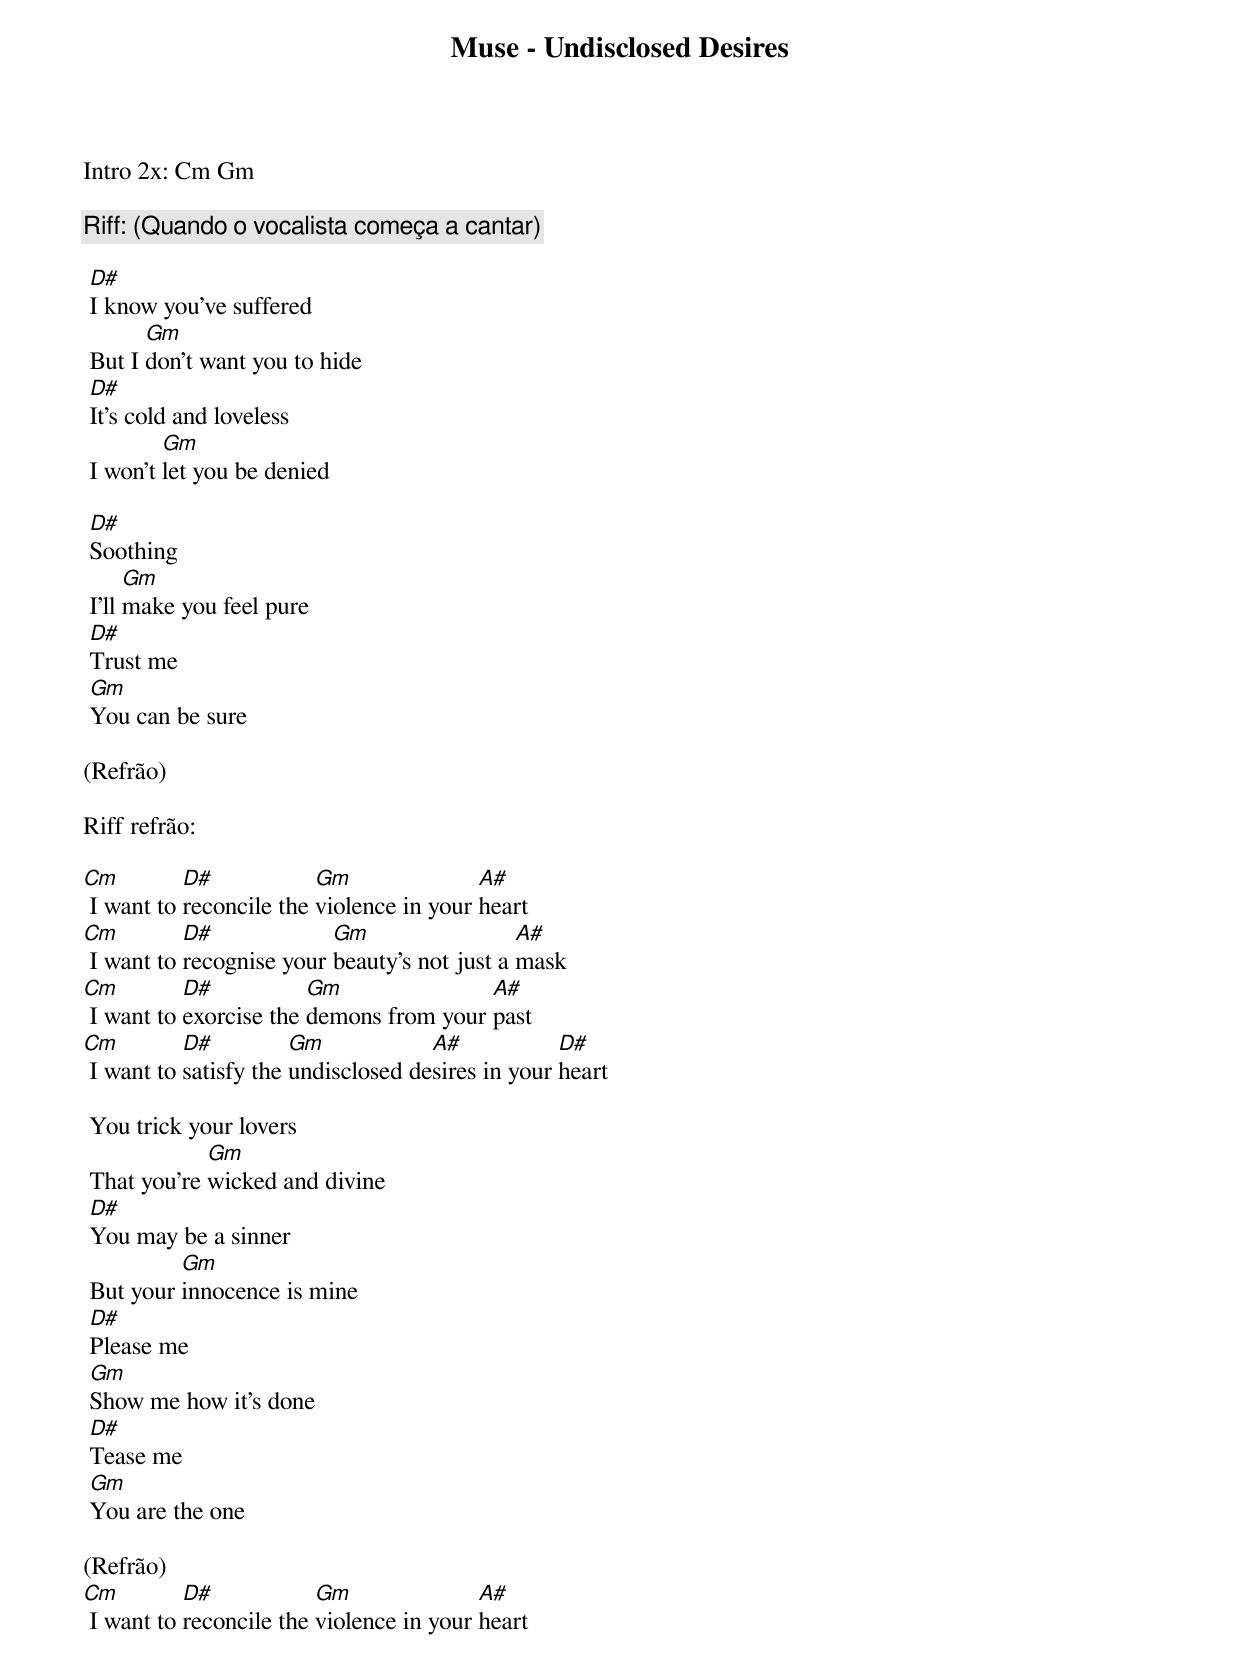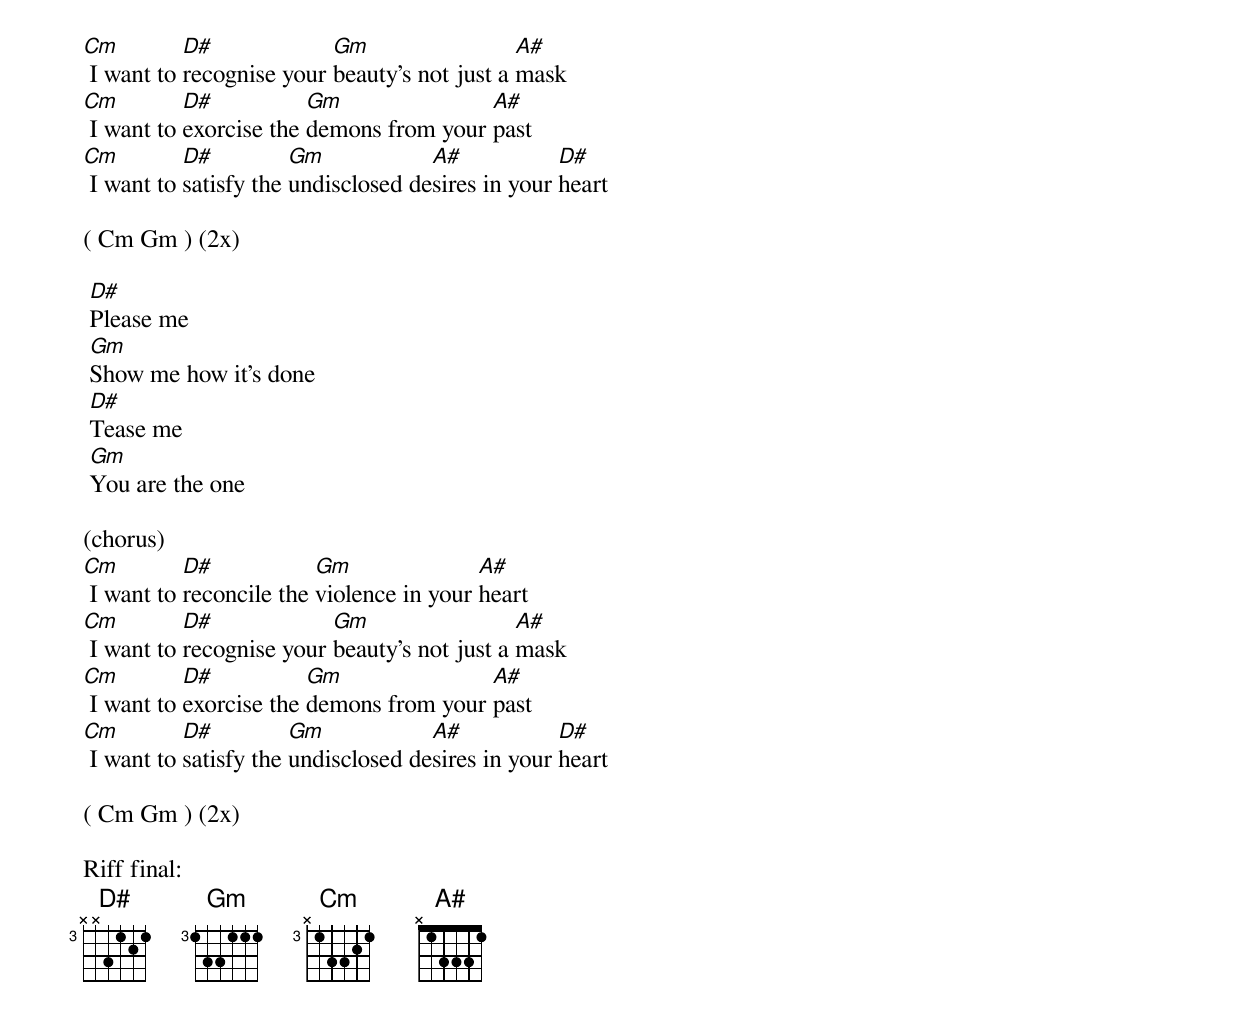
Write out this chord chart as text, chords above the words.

Muse - Undisclosed Desires

Intro 2x: Cm Gm

Riff: (Quando o vocalista começa a cantar)

 D#
 I know you've suffered
       Gm
 But I don't want you to hide
 D#
 It's cold and loveless
         Gm
 I won't let you be denied

 D#
 Soothing
      Gm
 I'll make you feel pure
 D#
 Trust me
 Gm
 You can be sure

(Refrão)

Riff refrão:

Cm         D#            Gm               A#
 I want to reconcile the violence in your heart
Cm         D#             Gm                  A#
 I want to recognise your beauty's not just a mask
Cm         D#           Gm               A#
 I want to exorcise the demons from your past
Cm         D#          Gm            A#            D#
 I want to satisfy the undisclosed desires in your heart

 You trick your lovers
             Gm
 That you're wicked and divine
 D#
 You may be a sinner
          Gm
 But your innocence is mine
 D#
 Please me
 Gm
 Show me how it's done
 D#
 Tease me
 Gm
 You are the one

(Refrão)
Cm         D#            Gm               A#
 I want to reconcile the violence in your heart
Cm         D#             Gm                  A#
 I want to recognise your beauty's not just a mask
Cm         D#           Gm               A#
 I want to exorcise the demons from your past
Cm         D#          Gm            A#            D#
 I want to satisfy the undisclosed desires in your heart

( Cm Gm ) (2x)

 D#
 Please me
 Gm
 Show me how it's done
 D#
 Tease me
 Gm
 You are the one

(chorus)
Cm         D#            Gm               A#
 I want to reconcile the violence in your heart
Cm         D#             Gm                  A#
 I want to recognise your beauty's not just a mask
Cm         D#           Gm               A#
 I want to exorcise the demons from your past
Cm         D#          Gm            A#            D#
 I want to satisfy the undisclosed desires in your heart

( Cm Gm ) (2x)

Riff final:
